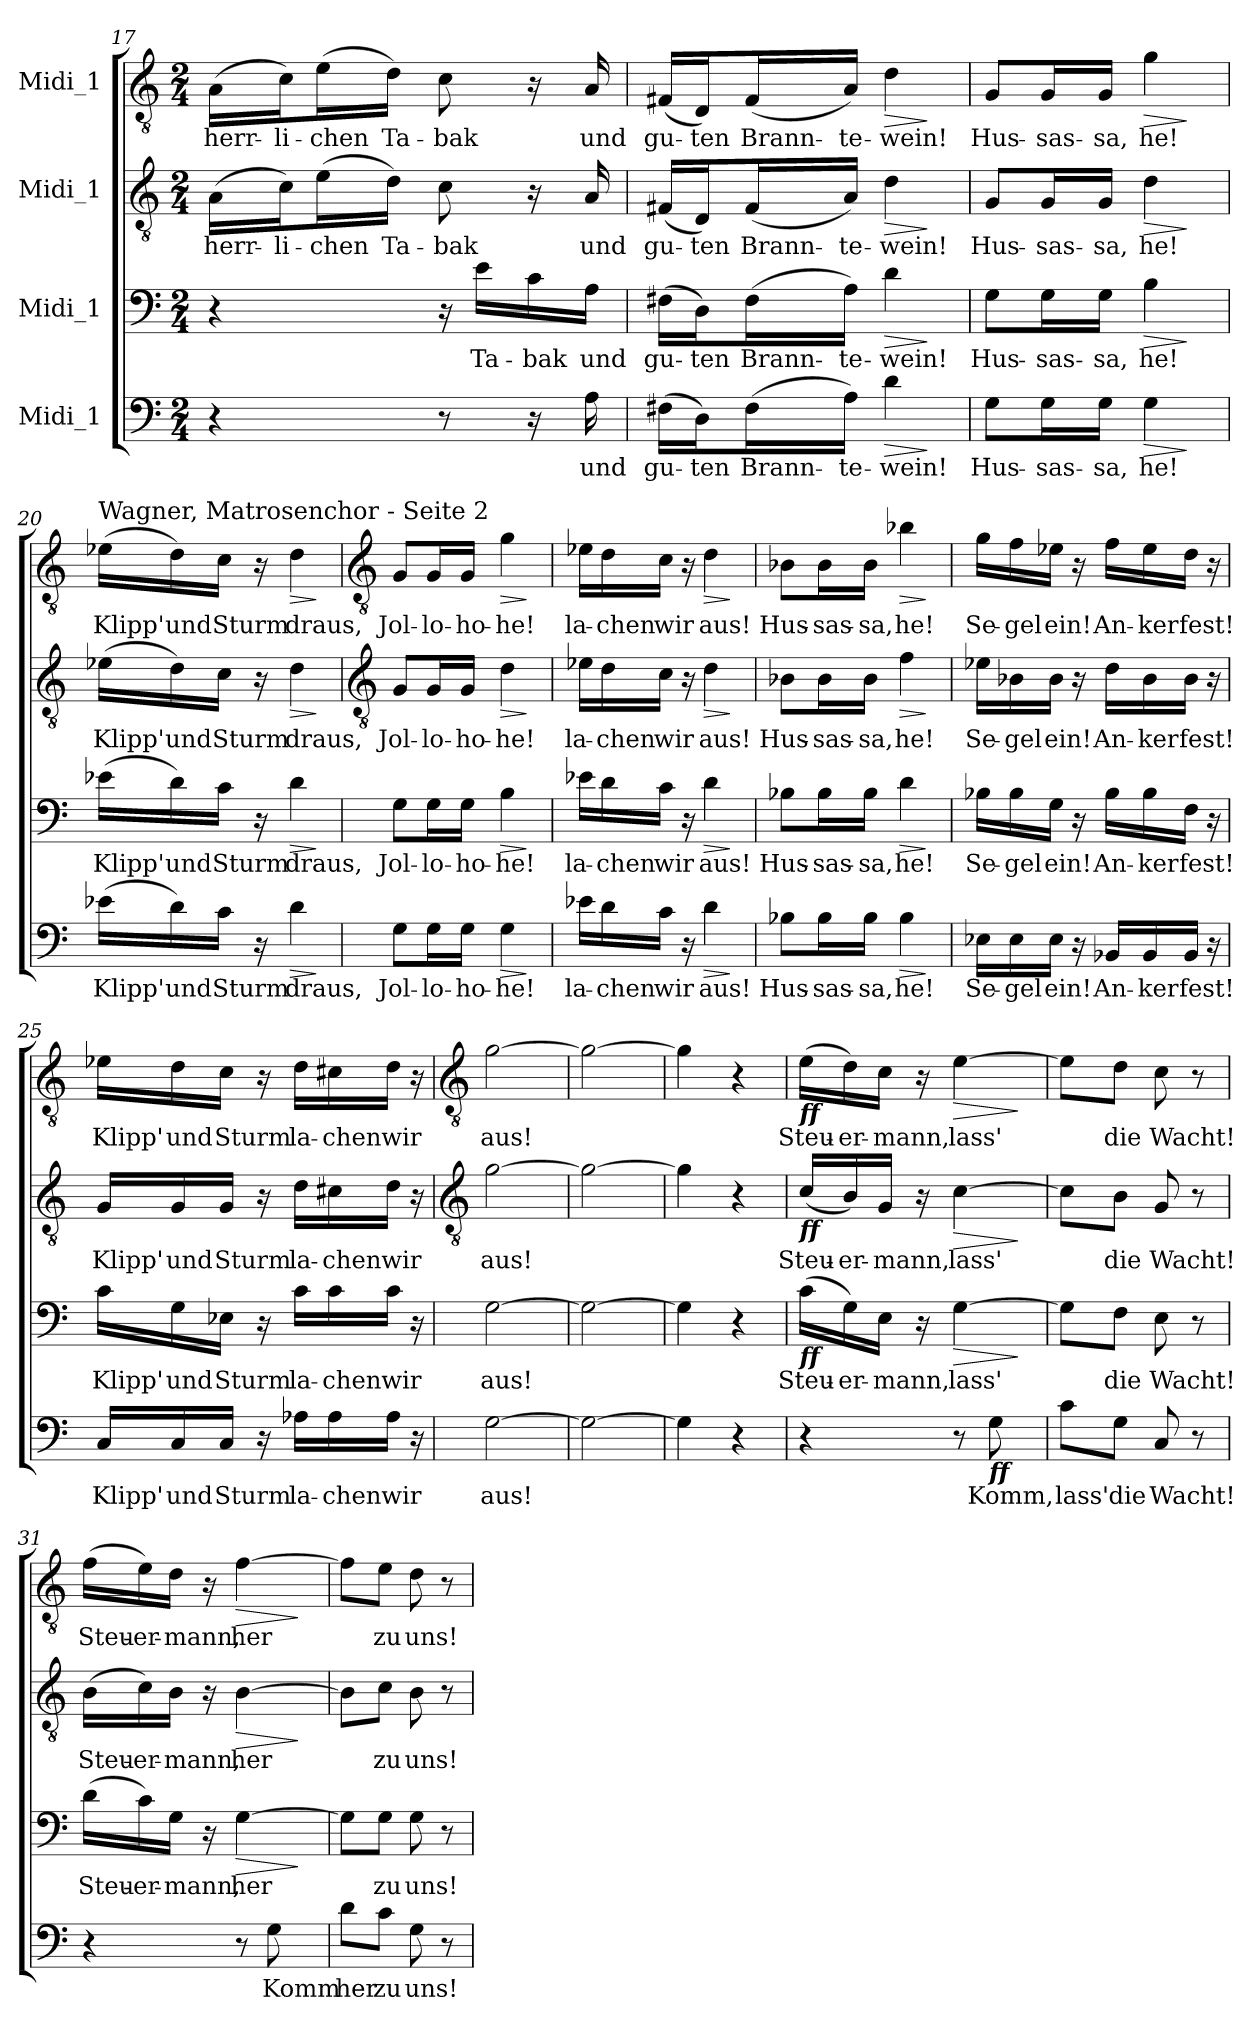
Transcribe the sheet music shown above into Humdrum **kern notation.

**kern	**text	**dynam	**kern	**text	**dynam	**kern	**text	**dynam	**kern	**text	**dynam
*part4	*part4	*part4	*part3	*part3	*part3	*part2	*part2	*part2	*part1	*part1	*part1
*staff4	*staff4	*staff4	*staff3	*staff3	*staff3	*staff2	*staff2	*staff2	*staff1	*staff1	*staff1
*I"Midi_1	*	*	*I"Midi_1	*	*	*I"Midi_1	*	*	*I"Midi_1	*	*
*clefF4	*	*	*clefF4	*	*	*clefGv2	*	*	*clefGv2	*	*
*k[]	*	*	*k[]	*	*	*k[]	*	*	*k[]	*	*
*C:	*	*	*C:	*	*	*C:	*	*	*C:	*	*
*M2/4	*	*	*M2/4	*	*	*M2/4	*	*	*M2/4	*	*
=17	=17	=17	=17	=17	=17	=17	=17	=17	=17	=17	=17
!	!	!	!	!	!	!	!LO:LY:b	!	!	!LO:LY:b	!
4r	.	.	4r	.	.	(16A\LL	herr-	.	(16A\LL	herr-	.
!	!	!	!	!	!	!	!LO:LY:b	!	!	!LO:LY:b	!
.	.	.	.	.	.	16c\J)	-li-	.	16c\J)	-li-	.
!	!	!	!	!	!	!	!LO:LY:b	!	!	!LO:LY:b	!
.	.	.	.	.	.	(>16e\L	-chen	.	(>16e\L	-chen	.
!	!	!	!	!	!	!	!LO:LY:b	!	!	!LO:LY:b	!
.	.	.	.	.	.	16d\JJ)	Ta-	.	16d\JJ)	Ta-	.
!	!	!	!	!	!	!	!LO:LY:b	!	!	!LO:LY:b	!
8r	.	.	16r	.	.	8c	-bak	.	8c	-bak	.
!	!	!	!	!LO:LY:b	!	!	!	!	!	!	!
.	.	.	16e\LL	Ta-	.	.	.	.	.	.	.
!	!	!	!	!LO:LY:b	!	!	!	!	!	!	!
16r	.	.	16c\	-bak	.	16r	.	.	16r	.	.
!	!LO:LY:b	!	!	!LO:LY:b	!	!	!LO:LY:b	!	!	!LO:LY:b	!
16A	und	.	16A\JJ	und	.	16A	und	.	16A	und	.
=18	=18	=18	=18	=18	=18	=18	=18	=18	=18	=18	=18
!	!LO:LY:b	!	!	!LO:LY:b	!	!	!LO:LY:b	!	!	!LO:LY:b	!
(>16F#X\LL	gu-	.	(>16F#X\LL	gu-	.	(<16F#X/LL	gu-	.	(<16F#X/LL	gu-	.
!	!LO:LY:b	!	!	!LO:LY:b	!	!	!LO:LY:b	!	!	!LO:LY:b	!
16D\J)	-ten	.	16D\J)	-ten	.	16D/J)	-ten	.	16D/J)	-ten	.
!	!LO:LY:b	!	!	!LO:LY:b	!	!	!LO:LY:b	!	!	!LO:LY:b	!
(>16F#\L	Brann-	.	(>16F#\L	Brann-	.	(<16F#/L	Brann-	.	(<16F#/L	Brann-	.
!	!LO:LY:b	!	!	!LO:LY:b	!	!	!LO:LY:b	!	!	!LO:LY:b	!
16A\JJ)	-te-	.	16A\JJ)	-te-	.	16A/JJ)	-te-	.	16A/JJ)	-te-	.
!	!LO:LY:b	!LO:HP:b	!	!LO:LY:b	!LO:HP:b	!	!LO:LY:b	!LO:HP:b	!	!LO:LY:b	!LO:HP:b
4d	-wein!	>	4d	-wein!	>	4d	-wein!	>	4d	-wein!	>
.	.	]	.	.	]	.	.	]	.	.	]
=19	=19	=19	=19	=19	=19	=19	=19	=19	=19	=19	=19
!	!LO:LY:b	!	!	!LO:LY:b	!	!	!LO:LY:b	!	!	!LO:LY:b	!
8G\L	Hus-	.	8G\L	Hus-	.	8G/L	Hus-	.	8G/L	Hus-	.
!	!LO:LY:b	!	!	!LO:LY:b	!	!	!LO:LY:b	!	!	!LO:LY:b	!
16G\L	-sas-	.	16G\L	-sas-	.	16G/L	-sas-	.	16G/L	-sas-	.
!	!LO:LY:b	!	!	!LO:LY:b	!	!	!LO:LY:b	!	!	!LO:LY:b	!
16G\JJ	-sa,	.	16G\JJ	-sa,	.	16G/JJ	-sa,	.	16G/JJ	-sa,	.
!	!LO:LY:b	!LO:HP:b	!	!LO:LY:b	!LO:HP:b	!	!LO:LY:b	!LO:HP:b	!	!LO:LY:b	!LO:HP:b
4G	he!	>	4B	he!	>	4d	he!	>	4g	he!	>
.	.	]	.	.	]	.	.	]	.	.	]
=20	=20	=20	=20	=20	=20	=20	=20	=20	=20	=20	=20
!	!	!	!	!	!	!	!	!	!LO:TX:a:t=Wagner, Matrosenchor - Seite 2	!	!
!	!LO:LY:b	!	!	!LO:LY:b	!	!	!LO:LY:b	!	!	!LO:LY:b	!
(>16e-X\LL	Klipp'	.	(>16e-X\LL	Klipp'	.	(>16e-X\LL	Klipp'	.	(>16e-X\LL	Klipp'	.
!	!LO:LY:b	!	!	!LO:LY:b	!	!	!LO:LY:b	!	!	!LO:LY:b	!
16d\)	und	.	16d\)	und	.	16d\)	und	.	16d\)	und	.
!	!LO:LY:b	!	!	!LO:LY:b	!	!	!LO:LY:b	!	!	!LO:LY:b	!
16c\JJ	Sturm	.	16c\JJ	Sturm	.	16c\JJ	Sturm	.	16c\JJ	Sturm	.
16r	.	.	16r	.	.	16r	.	.	16r	.	.
!	!LO:LY:b	!LO:HP:b	!	!LO:LY:b	!LO:HP:b	!	!LO:LY:b	!LO:HP:b	!	!LO:LY:b	!LO:HP:b
4d	draus,	>	4d	draus,	>	4d	draus,	>	4d	draus,	>
.	.	]	.	.	]	.	.	]	.	.	]
!!LO:LB:g=z
=21	=21	=21	=21	=21	=21	=21	=21	=21	=21	=21	=21
*	*	*	*	*	*	*clefGv2	*	*	*clefGv2	*	*
!	!LO:LY:b	!	!	!LO:LY:b	!	!	!LO:LY:b	!	!	!LO:LY:b	!
8G\L	Jol-	.	8G\L	Jol-	.	8G/L	Jol-	.	8G/L	Jol-	.
!	!LO:LY:b	!	!	!LO:LY:b	!	!	!LO:LY:b	!	!	!LO:LY:b	!
16G\L	-lo-	.	16G\L	-lo-	.	16G/L	-lo-	.	16G/L	-lo-	.
!	!LO:LY:b	!	!	!LO:LY:b	!	!	!LO:LY:b	!	!	!LO:LY:b	!
16G\JJ	-ho-	.	16G\JJ	-ho-	.	16G/JJ	-ho-	.	16G/JJ	-ho-	.
!	!LO:LY:b	!LO:HP:b	!	!LO:LY:b	!LO:HP:b	!	!LO:LY:b	!LO:HP:b	!	!LO:LY:b	!LO:HP:b
4G	-he!	>	4B	-he!	>	4d	-he!	>	4g	-he!	>
.	.	]	.	.	]	.	.	]	.	.	]
=22	=22	=22	=22	=22	=22	=22	=22	=22	=22	=22	=22
!	!LO:LY:b	!	!	!LO:LY:b	!	!	!LO:LY:b	!	!	!LO:LY:b	!
16e-X\LL	la-	.	16e-X\LL	la-	.	16e-X\LL	la-	.	16e-X\LL	la-	.
!	!LO:LY:b	!	!	!LO:LY:b	!	!	!LO:LY:b	!	!	!LO:LY:b	!
16d\	-chen	.	16d\	-chen	.	16d\	-chen	.	16d\	-chen	.
!	!LO:LY:b	!	!	!LO:LY:b	!	!	!LO:LY:b	!	!	!LO:LY:b	!
16c\JJ	wir	.	16c\JJ	wir	.	16c\JJ	wir	.	16c\JJ	wir	.
16r	.	.	16r	.	.	16r	.	.	16r	.	.
!	!LO:LY:b	!LO:HP:b	!	!LO:LY:b	!LO:HP:b	!	!LO:LY:b	!LO:HP:b	!	!LO:LY:b	!LO:HP:b
4d	aus!	>	4d	aus!	>	4d	aus!	>	4d	aus!	>
.	.	]	.	.	]	.	.	]	.	.	]
=23	=23	=23	=23	=23	=23	=23	=23	=23	=23	=23	=23
!	!LO:LY:b	!	!	!LO:LY:b	!	!	!LO:LY:b	!	!	!LO:LY:b	!
8B-X\L	Hus-	.	8B-X\L	Hus-	.	8B-X\L	Hus-	.	8B-X\L	Hus-	.
!	!LO:LY:b	!	!	!LO:LY:b	!	!	!LO:LY:b	!	!	!LO:LY:b	!
16B-\L	-sas-	.	16B-\L	-sas-	.	16B-\L	-sas-	.	16B-\L	-sas-	.
!	!LO:LY:b	!	!	!LO:LY:b	!	!	!LO:LY:b	!	!	!LO:LY:b	!
16B-\JJ	-sa,	.	16B-\JJ	-sa,	.	16B-\JJ	-sa,	.	16B-\JJ	-sa,	.
!	!LO:LY:b	!LO:HP:b	!	!LO:LY:b	!LO:HP:b	!	!LO:LY:b	!LO:HP:b	!	!LO:LY:b	!LO:HP:b
4B-	he!	>	4d	he!	>	4f	he!	>	4b-X	he!	>
.	.	]	.	.	]	.	.	]	.	.	]
=24	=24	=24	=24	=24	=24	=24	=24	=24	=24	=24	=24
!	!LO:LY:b	!	!	!LO:LY:b	!	!	!LO:LY:b	!	!	!LO:LY:b	!
16E-X\LL	Se-	.	16B-X\LL	Se-	.	16e-X\LL	Se-	.	16g\LL	Se-	.
!	!LO:LY:b	!	!	!LO:LY:b	!	!	!LO:LY:b	!	!	!LO:LY:b	!
16E-\	-gel	.	16B-\	-gel	.	16B-X\	-gel	.	16f\	-gel	.
!	!LO:LY:b	!	!	!LO:LY:b	!	!	!LO:LY:b	!	!	!LO:LY:b	!
16E-\JJ	ein!	.	16G\JJ	ein!	.	16B-\JJ	ein!	.	16e-X\JJ	ein!	.
16r	.	.	16r	.	.	16r	.	.	16r	.	.
!	!LO:LY:b	!	!	!LO:LY:b	!	!	!LO:LY:b	!	!	!LO:LY:b	!
16BB-X/LL	An-	.	16B-\LL	An-	.	16d\LL	An-	.	16f\LL	An-	.
!	!LO:LY:b	!	!	!LO:LY:b	!	!	!LO:LY:b	!	!	!LO:LY:b	!
16BB-/	-ker	.	16B-\	-ker	.	16B-\	-ker	.	16e-\	-ker	.
!	!LO:LY:b	!	!	!LO:LY:b	!	!	!LO:LY:b	!	!	!LO:LY:b	!
16BB-/JJ	fest!	.	16F\JJ	fest!	.	16B-\JJ	fest!	.	16d\JJ	fest!	.
16r	.	.	16r	.	.	16r	.	.	16r	.	.
=25	=25	=25	=25	=25	=25	=25	=25	=25	=25	=25	=25
!	!LO:LY:b	!	!	!LO:LY:b	!	!	!LO:LY:b	!	!	!LO:LY:b	!
16C/LL	Klipp'	.	16c\LL	Klipp'	.	16G/LL	Klipp'	.	16e-X\LL	Klipp'	.
!	!LO:LY:b	!	!	!LO:LY:b	!	!	!LO:LY:b	!	!	!LO:LY:b	!
16C/	und	.	16G\	und	.	16G/	und	.	16d\	und	.
!	!LO:LY:b	!	!	!LO:LY:b	!	!	!LO:LY:b	!	!	!LO:LY:b	!
16C/JJ	Sturm	.	16E-X\JJ	Sturm	.	16G/JJ	Sturm	.	16c\JJ	Sturm	.
16r	.	.	16r	.	.	16r	.	.	16r	.	.
!	!LO:LY:b	!	!	!LO:LY:b	!	!	!LO:LY:b	!	!	!LO:LY:b	!
16A-X\LL	la-	.	16c\LL	la-	.	16d\LL	la-	.	16d\LL	la-	.
!	!LO:LY:b	!	!	!LO:LY:b	!	!	!LO:LY:b	!	!	!LO:LY:b	!
16A-\	-chen	.	16c\	-chen	.	16c#X\	-chen	.	16c#X\	-chen	.
!	!LO:LY:b	!	!	!LO:LY:b	!	!	!LO:LY:b	!	!	!LO:LY:b	!
16A-\JJ	wir	.	16c\JJ	wir	.	16d\JJ	wir	.	16d\JJ	wir	.
16r	.	.	16r	.	.	16r	.	.	16r	.	.
!!LO:LB:g=z
=26	=26	=26	=26	=26	=26	=26	=26	=26	=26	=26	=26
*	*	*	*	*	*	*clefGv2	*	*	*clefGv2	*	*
!	!LO:LY:b	!	!	!LO:LY:b	!	!	!LO:LY:b	!	!	!LO:LY:b	!
[2G	aus!	.	[2G	aus!	.	[2g	aus!	.	[2g	aus!	.
=27	=27	=27	=27	=27	=27	=27	=27	=27	=27	=27	=27
2G_	.	.	2G_	.	.	2g_	.	.	2g_	.	.
=28	=28	=28	=28	=28	=28	=28	=28	=28	=28	=28	=28
4G]	.	.	4G]	.	.	4g]	.	.	4g]	.	.
4r	.	.	4r	.	.	4r	.	.	4r	.	.
=29	=29	=29	=29	=29	=29	=29	=29	=29	=29	=29	=29
!	!	!	!	!	!	!	!	!	!LO:TX:b:Bi:t=ff	!	!
!	!	!	!	!	!	!LO:TX:b:Bi:t=ff	!	!	!	!	!
!	!	!	!LO:TX:b:Bi:t=ff	!	!	!	!	!	!	!	!
!	!	!	!	!LO:LY:b	!	!	!LO:LY:b	!	!	!LO:LY:b	!
4r	.	.	(>16c\LL	Steu-	.	(>16c/LL	Steu-	.	(>16e\LL	Steu-	.
!	!	!	!	!LO:LY:b	!	!	!LO:LY:b	!	!	!LO:LY:b	!
.	.	.	16G\)	-er-	.	16B/)	-er-	.	16d\)	-er-	.
!	!	!	!	!LO:LY:b	!	!	!LO:LY:b	!	!	!LO:LY:b	!
.	.	.	16E\JJ	-mann,	.	16G/JJ	-mann,	.	16c\JJ	-mann,	.
.	.	.	16r	.	.	16r	.	.	16r	.	.
!	!	!	!	!LO:LY:b	!LO:HP:b	!	!LO:LY:b	!LO:HP:b	!	!LO:LY:b	!LO:HP:b
8r	.	.	[4G	lass'	>	[4c	lass'	>	[4e	lass'	>
!LO:TX:b:Bi:t=ff	!	!	!	!	!	!	!	!	!	!	!
!	!LO:LY:b	!	!	!	!	!	!	!	!	!	!
8G	Komm,	.	.	.	.	.	.	.	.	.	.
.	.	.	.	.	]	.	.	]	.	.	]
=30	=30	=30	=30	=30	=30	=30	=30	=30	=30	=30	=30
!	!LO:LY:b	!	!	!	!	!	!	!	!	!	!
8c\L	lass'	.	8G\L]	.	.	8c\L]	.	.	8e\L]	.	.
!	!LO:LY:b	!	!	!LO:LY:b	!	!	!LO:LY:b	!	!	!LO:LY:b	!
8G\J	die	.	8F\J	die	.	8B\J	die	.	8d\J	die	.
!	!LO:LY:b	!	!	!LO:LY:b	!	!	!LO:LY:b	!	!	!LO:LY:b	!
8C	Wacht!	.	8E	Wacht!	.	8G	Wacht!	.	8c	Wacht!	.
8r	.	.	8r	.	.	8r	.	.	8r	.	.
=31	=31	=31	=31	=31	=31	=31	=31	=31	=31	=31	=31
!	!	!	!	!LO:LY:b	!	!	!LO:LY:b	!	!	!LO:LY:b	!
4r	.	.	(>16d\LL	Steu-	.	(>16B\LL	Steu-	.	(>16f\LL	Steu-	.
!	!	!	!	!LO:LY:b	!	!	!LO:LY:b	!	!	!LO:LY:b	!
.	.	.	16c\)	-er-	.	16c\)	-er-	.	16e\)	-er-	.
!	!	!	!	!LO:LY:b	!	!	!LO:LY:b	!	!	!LO:LY:b	!
.	.	.	16G\JJ	-mann,	.	16B\JJ	-mann,	.	16d\JJ	-mann,	.
.	.	.	16r	.	.	16r	.	.	16r	.	.
!	!	!	!	!LO:LY:b	!LO:HP:b	!	!LO:LY:b	!LO:HP:b	!	!LO:LY:b	!LO:HP:b
8r	.	.	[4G	her	>	[4B	her	>	[4f	her	>
!	!LO:LY:b	!	!	!	!	!	!	!	!	!	!
8G	Komm	.	.	.	.	.	.	.	.	.	.
.	.	.	.	.	]	.	.	]	.	.	]
=32	=32	=32	=32	=32	=32	=32	=32	=32	=32	=32	=32
!	!LO:LY:b	!	!	!	!	!	!	!	!	!	!
8d\L	her	.	8G\L]	.	.	8B\L]	.	.	8f\L]	.	.
!	!LO:LY:b	!	!	!LO:LY:b	!	!	!LO:LY:b	!	!	!LO:LY:b	!
8c\J	zu	.	8G\J	zu	.	8c\J	zu	.	8e\J	zu	.
!	!LO:LY:b	!	!	!LO:LY:b	!	!	!LO:LY:b	!	!	!LO:LY:b	!
8G	uns!	.	8G	uns!	.	8B	uns!	.	8d	uns!	.
8r	.	.	8r	.	.	8r	.	.	8r	.	.
=	=	=	=	=	=	=	=	=	=	=	=
*-	*-	*-	*-	*-	*-	*-	*-	*-	*-	*-	*-
